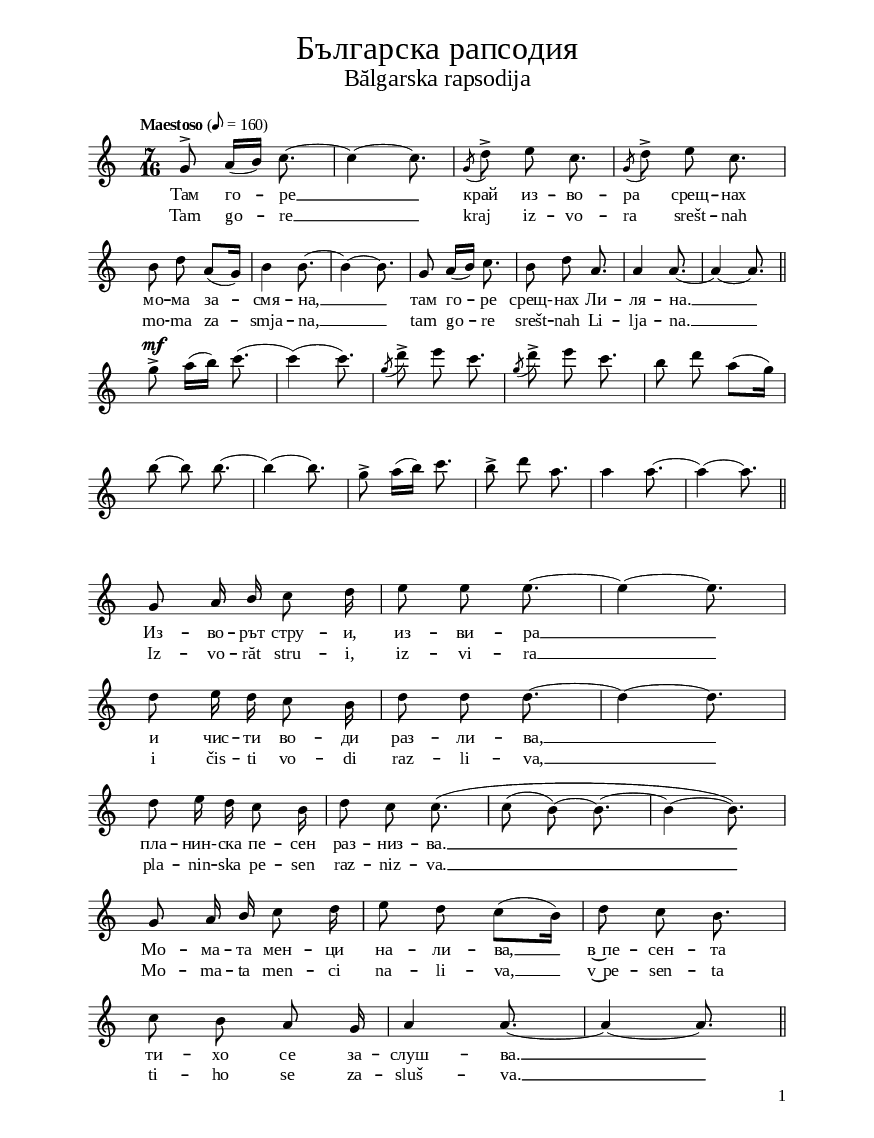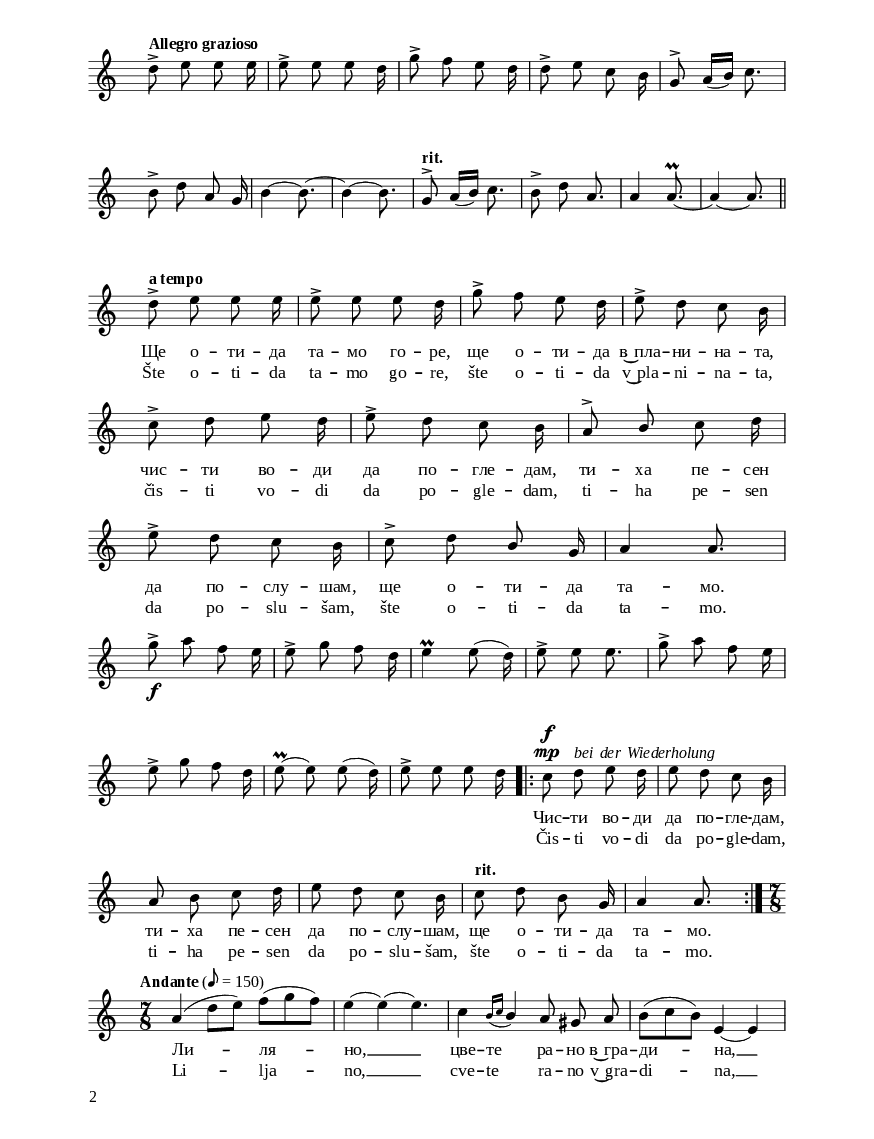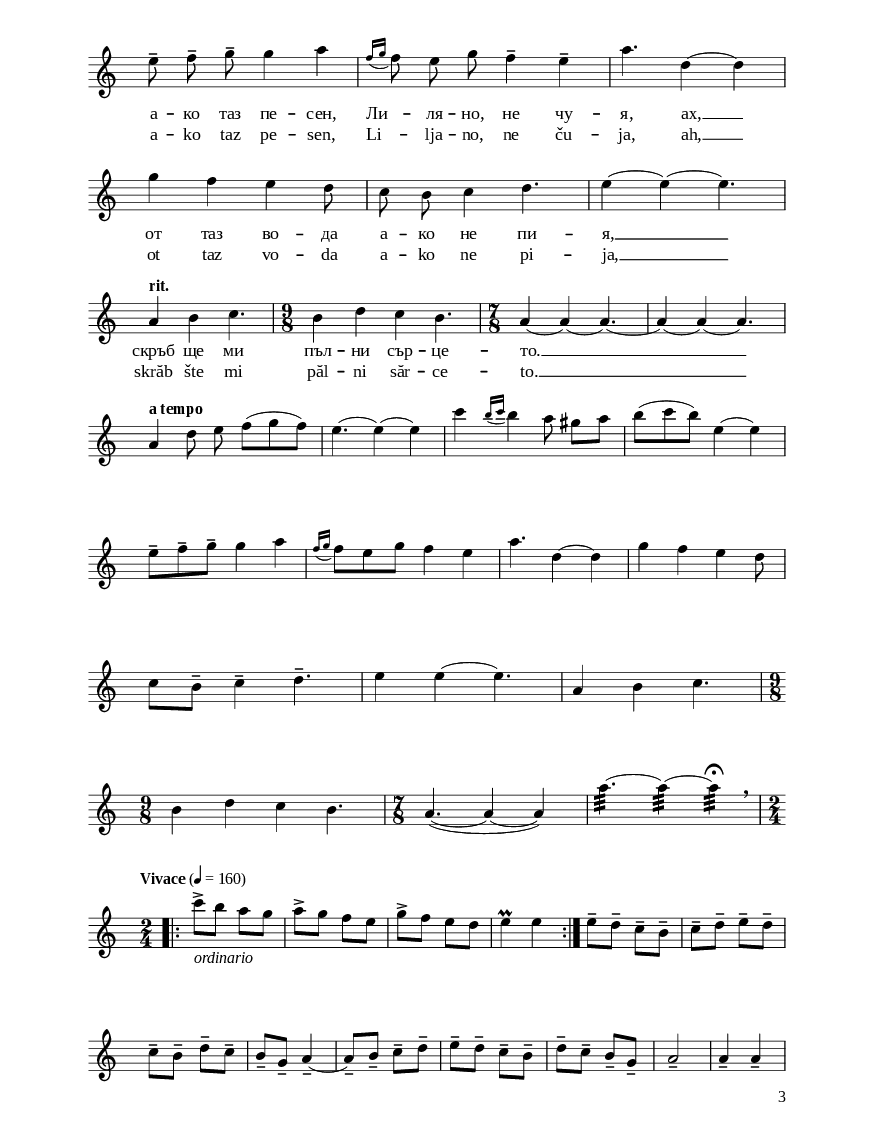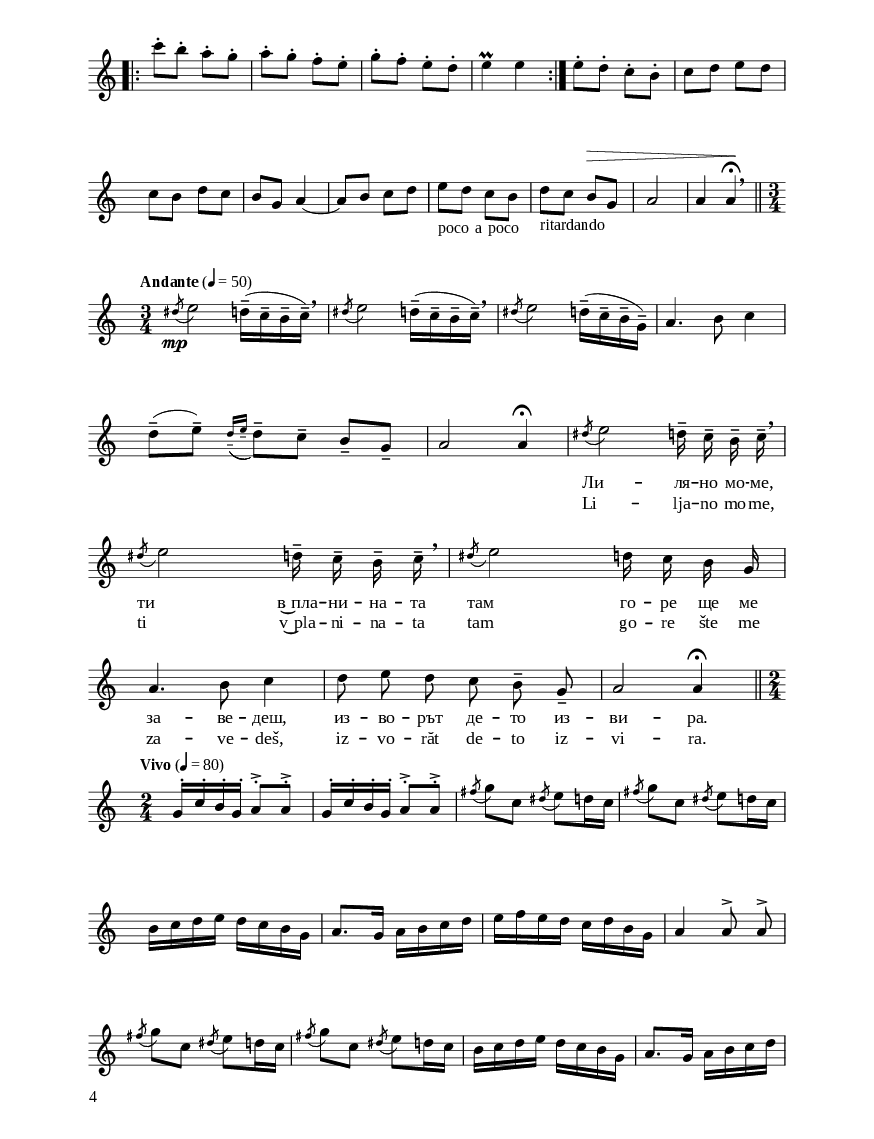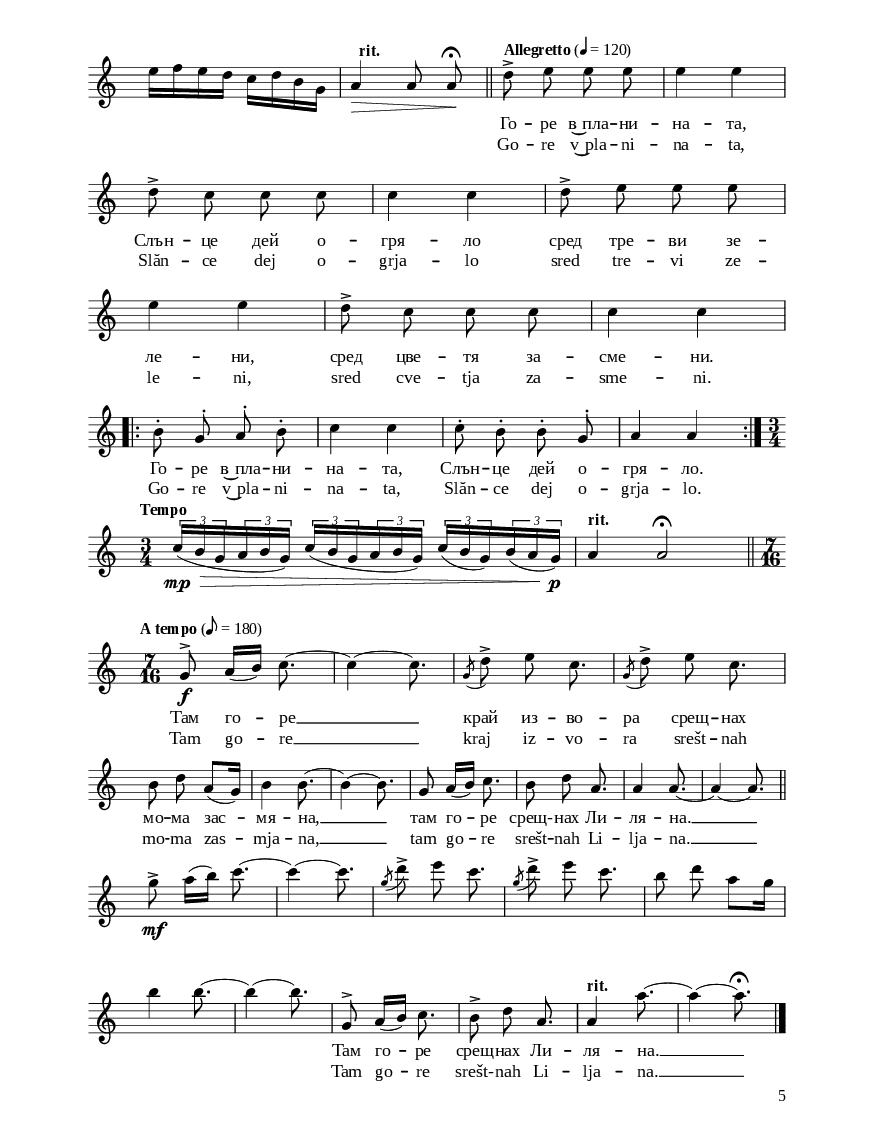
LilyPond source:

\version "2.24.1"

\include "include/globals.ily"

\bookpart {
  \label #'ref146
  \tocItem \markup "Българска рапсодия – Bălgarska rapsodija"
  \include "include/bookpart-paper.ily"
  \score {
    \include "include/score-layout.ily"

    \new Voice \relative c' {
      \clef treble
      \key c \major
      \time 7/16
      \tempoFunc "Maestoso" 8 "160"
      \autoBeamOff
      g'8^\accent a16([b]) c8. ~ | \noBreak
      c4 ~ c8. | \noBreak
      \acciaccatura {g8} d'^\accent e c8. | \noBreak
      \acciaccatura {g8} d'^\accent e c8. | \break
      b8 d a([g16]) | \noBreak

      b4 b8. ~| b4 ~ b8. | \noBreak
      g8 a16([b]) c8. | \noBreak
      b8 d a8. | \noBreak
      a4 a8. ~ | a4 ~ a8. | \bar "||" \break

      g'8\accent^\mf  a16[(b)] c8.( | \noBreak
      c4)(c8.) | \noBreak
      \acciaccatura {g8} d'8\accent e c8. | \noBreak
      \acciaccatura {g8} d'8\accent e c8. | \noBreak
      b8 d a([g16]) | \break
      b8 ~ b8 b8. ~ | \noBreak
      b4 ~ b8. | \noBreak
      g8 \accent a16 ([b]) c8. | \noBreak
      b8\accent d a8. | \noBreak
      a4 a8. ~ | \noBreak
      a4 ~ a8. | \bar "||" \break

      g,8 a16 \stemUp b \stemNeutral c8 d16 | \noBreak
      e8 e e8. ~ | \noBreak
      e4 ~ e8. | \break
      d8 e16 d16 c8 b16 | \noBreak
      d8 d d8. ~ | \noBreak

      d4 ~ d8. | \break

      d8 e16 d16 c8 b16 | \noBreak
      d8 c8  c8. \( |\noBreak
      c8( b) ~ b8. ~ | \noBreak
      b4 ~ b8. \) | \break
      g8 a16 \stemUp b \stemNeutral c8 d16 | \noBreak
      e8 d c8([b16]) | \noBreak

      d8 c b8. | \break
      c8 b a g16 | \noBreak
      a4 a8. ~| \noBreak
      a4 ~ a8. | \bar "||" \break
      \tempo "Allegro grazioso" d8^\accent e e e16 | \noBreak
      e8^\accent e e d16 | \noBreak

      g8^\accent f e d16 | \noBreak
      d8^\accent e c b16 | \noBreak
      g8^\accent a16([b]) c8. | \break
      b8^\accent d a g16 | \noBreak
      b4~ b8. ~ | \noBreak
      b4 ~ b8. | \noBreak
      \tempo "rit." g8^\accent a16([b]) c8. | \noBreak

      b8^\accent d a8. | \noBreak
      a4 a8.\prall ~ | \noBreak
      a4 ~ a8. | \bar "||" \break
      \tempo "a tempo" d8\accent e e e16 | \noBreak
      e8\accent e e d16 | \noBreak
      g8\accent f e d16 | \noBreak

      e8\accent d c b16 | \break
      c8\accent d e d16 | \noBreak
      e8\accent d c b16 | \noBreak
      a8^\accent \stemUp b \stemNeutral c d16 | \break

      e8\accent d c b16 | \noBreak
      c8\accent d \stemUp b \stemNeutral g16 | \noBreak
      a4 a8. | \break
      g'8\f^\accent a f e16 | \noBreak
      e8^\accent g f d16 | \noBreak

      e4 \prall e8 (d16) | \noBreak
      e8^\accent e e8. | \noBreak
      g8^\accent a f e16 | \break
      e8^\accent g f d16 | \noBreak
      e8\prall~ e8 e8 (d16) | \noBreak
      e8^\accent e e d16  |  \noBreak

      \bar ".|:"
      c8 ^\markup{ \dynamic f } ^\mp d^\markup{\italic{bei der Wiederholung} } e d16 | \noBreak
      e8 d c b16 | \break
      a8 b c d16 | \noBreak
      e8 d c b16 | \noBreak
      \tempo "rit." c8 d b g16 | \noBreak
      a4 a8. | \break \bar ":|."

      \time 7/8  \tempoFunc "Andante" 8 "150" a4 (d8[e]) f8([ g f]) | e4 ~ e4 ~ e4. | \noBreak

      c4 \acciaccatura{ b16[c] } \stemUp b4 \stemNeutral a8 gis a8 |  b8([c b])  e,4 ~ e | \break

      e'8\tenuto f\tenuto g\tenuto  g4 a4 |  \noBreak

      \acciaccatura {f16[g]}  f8 e g  f4\tenuto e4\tenuto | \noBreak
      a4. d,4 ~ d | \break
      g4 f e d8 | c b c4 d4. | e4 ~ e4 ~ e4. | \break

      \tempo "rit." a,4 b c4. | \time 9/8 b4 d c b4. | \noBreak
      \time 7/8
      a4 ~ a4 ~ a4. ~ | a4 ~ a4 ~ a4. | \break
      \tempo "a tempo" a4  d8 e  f([ g f]) | e4. ~ e4 ~ e4 |  \noBreak

      c'4 \acciaccatura{ b16[c] } b4 a8 gis [ a] | b8 ( [c8 b]) e,4 ~ e4 | \break


      e8\tenuto[f\tenuto g\tenuto] g4 a4 | \noBreak
      \acciaccatura { f16[g] } f8[e g] f4 e | \noBreak

      a4. d,4 ~ d4 | \noBreak
      g4 f e d8 | \break

      c [b\tenuto] c4\tenuto d4.\tenuto| e4 e4 ~ e4. | \noBreak
      a,4 b c4. | \time 9/8 b4 d c b4. | \noBreak
      \time 7/8 a4.~ ( a4 ~ a4) | a'4.:32 ~ a4:32 ~ a4:32 \fermata \breathe | \bar "|" \time 2/4 \break    \bar ".|:-|"
      \repeat volta 1 {
        \tempoFunc "Vivace" 4 "160"  c8_\markup{ \italic {ordinario} }\accent[b] a[g] | \noBreak
        a\accent[g] f[e] | \noBreak
        g\accent[f] e[d] | \noBreak
        e4\prall e | \noBreak \bar ":|."
      }
      e8\tenuto[d]\tenuto c\tenuto[b]\tenuto | \noBreak
      c\tenuto[d]\tenuto e\tenuto[d]\tenuto | \break

      c\tenuto[b]\tenuto d\tenuto[c]\tenuto | \noBreak
      b\tenuto[g]\tenuto a4\tenuto~ | \noBreak
      a8\tenuto[b]\tenuto c\tenuto[d]\tenuto | \noBreak
      e\tenuto[d]\tenuto c\tenuto[b]\tenuto | \noBreak
      d\tenuto[c]\tenuto b\tenuto[g]\tenuto | \noBreak
      a2\tenuto | \noBreak
      a4\tenuto a\tenuto |  \bar "|" \break \bar ".|:-|"

      \repeat volta 1 {
        c'8\staccato[b]\staccato a\staccato[g]\staccato | \noBreak
        a\staccato[g]\staccato f\staccato[e]\staccato | \noBreak
        g\staccato[f]\staccato e\staccato[d]\staccato | \noBreak
        e4\prall e | \noBreak  \bar ":|."
      }
      e8\staccato[d]\staccato c\staccato[b]\staccato | \noBreak
      c[d] e[d] | \break

      c[b] d[c] | \noBreak
      b[g] a4~ | \noBreak
      a8[b] c[d] | \noBreak
      e_\markup{ poco a poco } [d] c[b] | \noBreak
      d_\markup{ ritardando } [c]  b^\>[g]  | \noBreak
      a2 | \noBreak
      a4 a \! \fermata \breathe | \bar "||" \time 3/4 \break

      \tempoFunc "Andante" 4 "50" \acciaccatura { dis8\mp } e2 d16\tenuto([c\tenuto b\tenuto c\tenuto]) \breathe | \noBreak
      \acciaccatura { dis8 } e2 d16\tenuto([c\tenuto  b\tenuto  c\tenuto]) \breathe | \noBreak
      \acciaccatura { dis8 } e2 d16\tenuto([c\tenuto b\tenuto g\tenuto]) | \noBreak
      a4. b8 c4 \break

      d8\tenuto([e\tenuto]) \acciaccatura { d16\tenuto([e\tenuto] } d8\tenuto)[c\tenuto] b\tenuto [g\tenuto] | \noBreak
      a2 a4 \fermata \noBreak
      \acciaccatura { dis8 } e2 d16\tenuto c\tenuto b\tenuto c\tenuto \breathe | \break
      \acciaccatura { dis8 } e2 d16\tenuto c\tenuto b\tenuto c\tenuto  \breathe | \noBreak

      \acciaccatura { dis8 } e2 d16 c b g | \break
      a4. b8 c4 | \noBreak
      d8 e d c b\tenuto g\tenuto | \noBreak
      a2 a4 \fermata | \noBreak \bar "||" \time 2/4 \break

      \tempoFunc "Vivo" 4 "80" g16^\staccato[c^\staccato b^\staccato g^\staccato] a8^\staccato ^\accent[a^\staccato ^\accent] | \noBreak
      g16^\staccato[c^\staccato b^\staccato g^\staccato] a8^\staccato^\accent[a^\staccato^\accent] | \noBreak
      \acciaccatura { fis'8 } g[c,] \acciaccatura { dis } e[d16 c] | \noBreak
      \acciaccatura { fis8 } g[c,] \acciaccatura { dis } e[d16 c] | \break

      b16[c d e] d[c b g] | \noBreak
      a8.[g16] a[b c d] | \noBreak
      e[f e d] c[d b g] | \noBreak
      a4 a8^\accent a^\accent \break

      \acciaccatura { fis'8 } g[c,] \acciaccatura { dis } e[d16 c] | \noBreak
      \acciaccatura { fis8 } g[c,] \acciaccatura { dis } e[d16 c] | \noBreak
      b[c d e] d[c b g] | \noBreak
      a8.[g16] a[b c d] | \break

      e[f e d] c[d b g] | \noBreak
      \tempo "  rit." a4\>  a8 a \!  \fermata | \bar "||" \noBreak
      \tempoFunc "Allegretto" 4 "120" d^\accent e e e | \noBreak
      e4 e | \break
      d8^\accent c c c | \noBreak

      c4 c | \noBreak
      d8^\accent e e e | \break
      e4 e | \noBreak
      d8^\accent c c c | \noBreak
      c4 c | \break \bar ".|:-|"

      \repeat volta 1 {
        b8^\staccato g^\staccato a^\staccato b^\staccato | \noBreak
        c4 c | \noBreak
        c8^\staccato b^\staccato b^\staccato g^\staccato | \noBreak
        a4 a |
      } \time 3/4 \break \bar ":|."

      \override TupletBracket.positions = #'(3 . 3)
      \tempo "Tempo"
      \tuplet 3/2 8 { c16\>\mp([b g a b g]) c16([b g a b g]) c16([b g) b(a g\!\p])  } | \noBreak
      \tempo"rit." a4 a2 \fermata | \bar "||" \time 7/16 \break

      \tempoFunc "A tempo" 8 "180" g8\f^\accent a16([b]) c8.~ | \noBreak
      c4~ c8. | \noBreak
      \acciaccatura { g8 } d'^\accent e c8. | \noBreak
      \acciaccatura { g8 } d'^\accent e c8. | \break
      b8 d a([g16]) | \noBreak
      b4 b8. ~ | b4 ~ b8. |\noBreak
      g8 a16([b]) c8. | \noBreak
      b8 d a8. | \noBreak
      a4 a8. ~ | a4 ~ a8. \bar "||" \break
      g'8\mf\accent a16([b]) c8.~ | \noBreak
      c4~ c8. | \noBreak
      \acciaccatura { g8 } d'8\accent e c8. | \noBreak

      \acciaccatura { g8 } d'8\accent e c8. | \noBreak
      b8 d a[g16]| \break
      b4 b8. ~ | b4 ~ b8. | \noBreak
      g,8^\accent a16([b]) c8. | \noBreak
      b8^\accent d a8. \tempo "rit." | \noBreak
      a4 a'8. ~ | \noBreak
      a4 ~ a8. \fermata | \bar "|."
    }

    \addlyrics {
      Там го -- ре __ край из -- во -- ра срещ -- нах мо -- ма за --
      смя -- на, __ там го -- ре "срещ-" -- нах Ли -- ля -- на. __ ""
      \repeat unfold 21 { \skip 1 }
      Из -- во -- рът стру -- и, из -- ви -- ра __ и чис -- ти во -- ди раз -- ли -- ва, __
      пла -- "нин-" -- ска пе -- сен раз -- низ -- ва. __
      \repeat unfold 1 { \skip 1 }
      Mо -- ма -- та мен -- ци на -- ли -- ва, __
      в~пе -- сен -- та ти -- хо се за -- слуш -- ва. __ ""
      \repeat unfold 31 { \skip 1  }
      Ще о -- ти -- да та -- мо го -- ре, ще о -- ти -- да
      в~пла -- ни -- на -- та, чис -- ти во -- ди да по -- гле -- дам, ти -- ха пе -- сен
      да по -- слу -- шам, ще о -- ти -- да та -- мо.
      \repeat unfold 27 { \skip 2 }
      Чис -- ти во -- ди да по -- гле -- дам, ти -- ха пе -- сен да по -- слу -- шам,
      ще о -- ти -- да та -- мо. Ли -- ля -- но, __
      цве -- те ра -- но в~гра -- ди -- на, __ а -- ко таз пе -- сен,
      Ли -- ля -- но, не чу -- я, ах, __ от таз во -- да а -- ко не пи -- я, __
      скръб ще ми пъл -- ни сър -- це -- то. __ ""
      \repeat unfold 98 { \skip 1 }
      Ли -- ля -- но мо -- ме, ти в~пла -- ни -- на -- та
      там го -- ре ще ме за -- ве -- деш, из -- во -- рът де -- то из -- ви -- ра.
      \repeat unfold 30 { \skip 1 }
      Го -- ре в~пла -- ни -- на -- та, Слън -- це дей о --
      гря -- ло сред тре -- ви зе -- ле -- ни, сред цве -- тя за -- сме -- ни.
      Го -- ре в~пла -- ни -- на -- та, Слън -- це дей о -- гря -- ло.
      \repeat unfold 5 { \skip 1 }
      Там го -- ре __ край из -- во -- ра срещ -- нах мо -- ма зас -- мя -- на, __
      там го -- ре "срещ-" -- нах Ли -- ля -- на. __ ""
      \repeat unfold 13 { \skip 1 }
      Там го -- ре срещ -- нах Ли -- ля -- на. __ ""
    }

    \addlyrics {
      Tam go -- re __ kraj iz -- vo -- ra srešt -- nah mo -- ma za --
      smja -- na, __ tam go -- re srešt -- nah Li -- lja -- na. __ ""
      \repeat unfold 21 { \skip 1 }
      Iz -- vo -- răt stru -- i, iz -- vi -- ra __ i čis -- ti vo -- di raz -- li -- va, __
      pla -- nin -- ska pe -- sen raz -- niz -- va. __ 
      \repeat unfold 1 { \skip 1 }
      Mo -- ma -- ta men -- ci na -- li -- va, __
      v~pe -- sen -- ta ti -- ho se za -- sluš -- va. __ ""
      \repeat unfold 31 { \skip 1 }
      Šte o -- ti -- da ta -- mo go -- re, šte o -- ti -- da
      v~pla -- ni -- na -- ta, čis -- ti vo -- di da po -- gle -- dam, ti -- ha pe -- sen
      da po -- slu -- šam, šte o -- ti -- da ta -- mo.
      \repeat unfold 27 { \skip 1 }
      Čis -- ti vo -- di da po -- gle -- dam, ti -- ha pe -- sen da po -- slu -- šam,
      šte o -- ti -- da ta -- mo. Li -- lja -- no, __
      cve -- te ra -- no v~gra -- di -- na, __ a -- ko taz pe -- sen,
      Li -- lja -- no, ne ču -- ja, ah, __ ot taz vo -- da a -- ko ne pi -- ja, __
      skrăb šte mi păl -- ni săr -- ce -- to. __ ""
      \repeat unfold 98 { \skip 1 }
      Li -- lja -- no mo -- me, ti v~pla -- ni -- na -- ta
      tam go -- re šte me za -- ve -- deš, iz -- vo -- răt de -- to iz -- vi -- ra.
      \repeat unfold 30 { \skip 1 }
      Go -- re v~pla -- ni -- na -- ta, Slăn -- ce dej o --
      grja -- lo sred tre -- vi ze -- le -- ni, sred cve -- tja za -- sme -- ni.
      Go -- re v~pla -- ni -- na -- ta, Slăn -- ce dej o -- grja -- lo.
      \repeat unfold 5 { \skip 1 }
      Tam go -- re __ kraj iz -- vo -- ra srešt -- nah mo -- ma zas -- mja -- na, __
      tam go -- re srešt -- nah Li -- lja -- na. __ ""
      \repeat unfold 13 { \skip 1 }
      Tam go -- re "srešt-" -- nah Li -- lja -- na. __ ""
    }

    \header {
      title = \titleFunc "Българска рапсодия" "Bălgarska rapsodija"
    }

    \midi{}

  } % score

  \pageBreak
  % include foreign translation(s) of the song
  \version "2.22.1"

\markup \fill-line { \fontsize #deTitleFontSize "Bulgarische Rapsodie" }
\markup \null
\markup \null
\markup \fontsize #deCoupletFontSize {
  \hspace #3
  \override #`(baseline-skip . ,deCoupletBaselineSkip)

  \column {
    \line { " " }

    \line { " "Dort oben bei den Quellen habe ich ein lächelndes Mädchen getroffen,}

    \line { " "dort oben habe ich Liljana getroffen.}

    \line { " "Die Quelle strömt und entspringt,}

    \line { " "und gießt das reine Wasser}

    \line { " "und singt ein Berglied.}

    \line { " "Das Mädchen gießt die Kupferkessel ein}

    \line { " "und lauscht dem Lied.}

    \line { " "Ich gehe dort oben hin,}

    \line { " "ich gehe in die Bergen,}

    \line { " "damit ich das reine Wasser anschaue }

    \line { " "und dem leisen Lied lausche,}

    \line { " "ich gehe dorthin.}

    \line { " "Damit ich das reine Wasser anschaue,}

    \line { " "damit ich dem leisen Lied lausche,}

    \line { " "gehe ich dorthin.}

    \line { " "Liliano, Frühblume im Garten,}

    \line { " "wenn ich dieses Lied, Liliano, nicht höre,}

    \line { " "ah, wenn ich von diesem Wasser nicht trinke}

    \line { " "wird Trauer mein Herz erfüllen.}

    \line { " "Liliano, Mädchen,}

    \line { " "du wirst mich dort oben ins Gebirge bringen,}

    \line { " "dort, wo die Quelle entspringt.}

    \line { " "Oben im Gebirge,}

    \line { " "wo die Sonne scheint,}

    \line { " "zwischen den grünen Gräsern,}

    \line { " "zwischen den lächelnden Blumen.}

    \line { " "Oben im Gebirge,}

    \line { " "wo die Sonne schien.}
    

    \line { " "Dort oben bei den Quellen }

    \line { " "traf ich ein lächelndes Mädchen,}

    \line { " "dort oben traf ich Liljana.}

  }
}


} % bookpart
